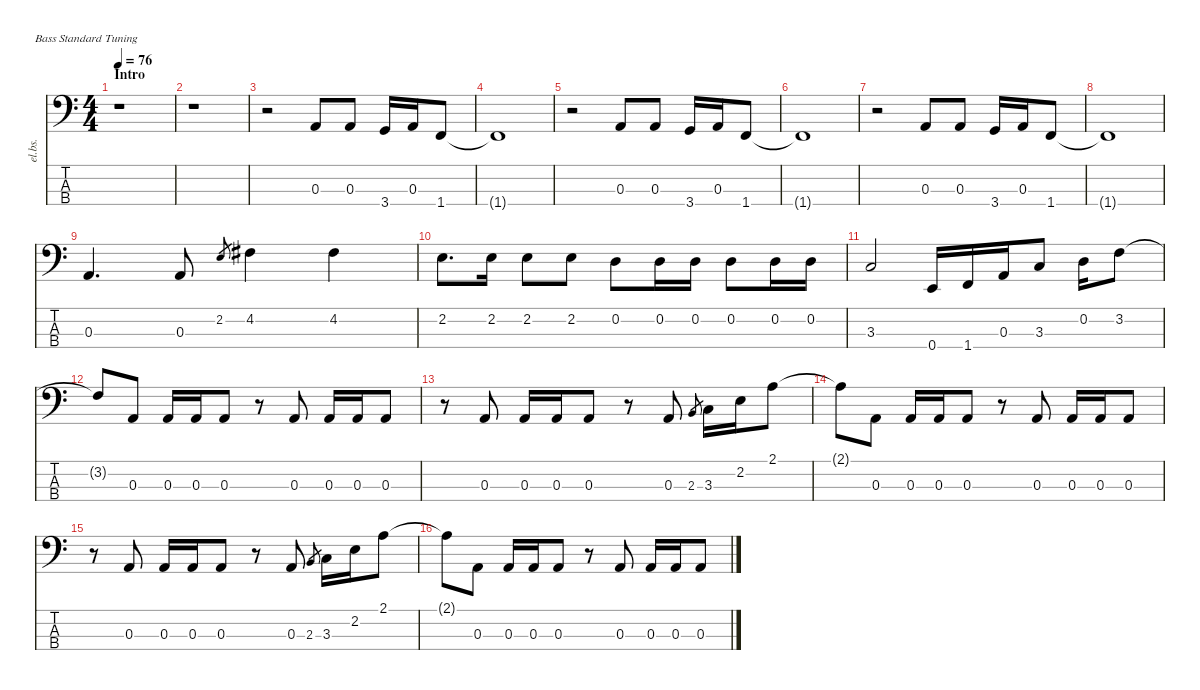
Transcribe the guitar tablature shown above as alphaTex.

\defaultSystemsLayout 4
\hideDynamics
\bracketExtendMode nobrackets
\track ("Bass" "el.bs.") {instrument electricbasspick}
\staff {score tabs}
\tuning (G2 D2 A1 E1)
\ts (4 4)
\section ("" "Intro")
\tempo 76
\clef f4
\ks c
r.1{dy ff instrument electricbasspick} |
r.1 |
r.2 0.3.8 0.3.8 3.4.16 0.3.16 1.4.8 |
1.4{t}.1 |
r.2 0.3.8 0.3.8 3.4.16 0.3.16 1.4.8 |
1.4{t}.1 |
r.2 0.3.8 0.3.8 3.4.16 0.3.16 1.4.8 |
1.4{t}.1 |
0.3.4{d} 0.3.8 2.2.8{gr dy mf} 4.2{acc #}.4{dy ff} 4.2{acc #}.4 |
2.2.8{d} 2.2.16 2.2.8 2.2.8 0.2.8 0.2.16 0.2.16 0.2.8 0.2.16 0.2.16 |
3.3.2 0.4.16 1.4.16 0.3.16 3.3.8 0.2.16 3.2.8 |
3.2{t}.8 0.3.8 0.3.16 0.3.16 0.3.8 r.8 0.3.8 0.3.16 0.3.16 0.3.8 |
r.8 0.3.8 0.3.16 0.3.16 0.3.8 r.8 0.3.8 2.3.8{gr dy f} 3.3.16{dy ff} 2.2.16 2.1.8 |
2.1{t}.8 0.3.8 0.3.16 0.3.16 0.3.8 r.8 0.3.8 0.3.16 0.3.16 0.3.8 |
r.8 0.3.8 0.3.16 0.3.16 0.3.8 r.8 0.3.8 2.3.8{gr dy f} 3.3.16{dy ff} 2.2.16 2.1.8 |
2.1{t}.8 0.3.8 0.3.16 0.3.16 0.3.8 r.8 0.3.8 0.3.16 0.3.16 0.3.8
